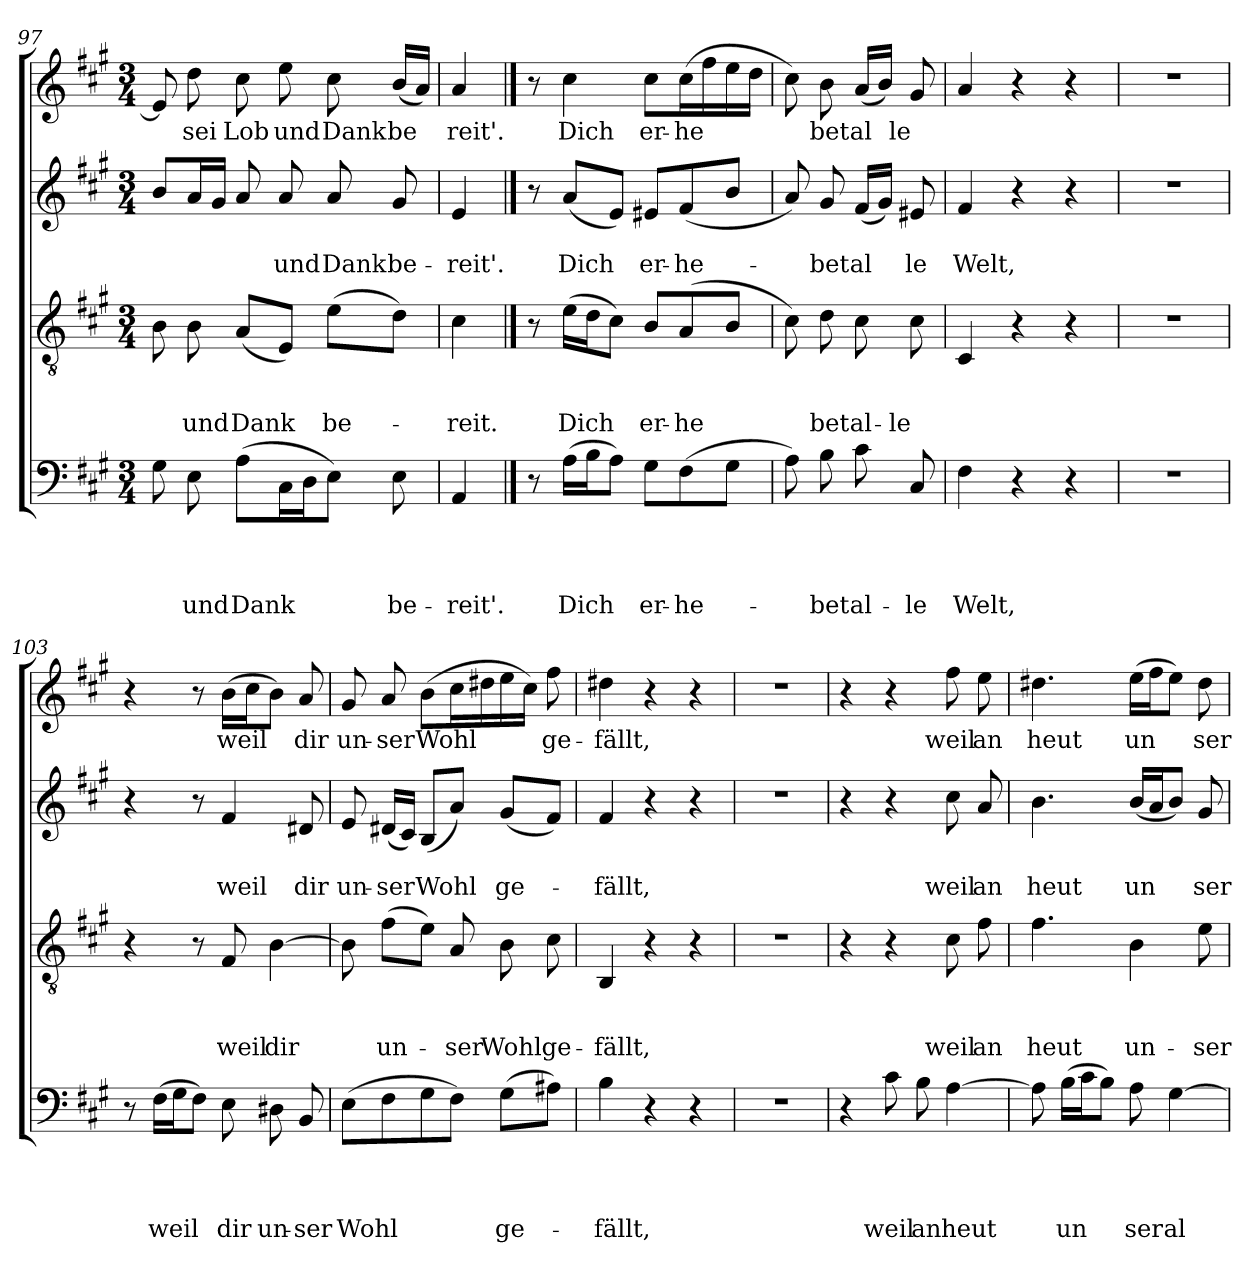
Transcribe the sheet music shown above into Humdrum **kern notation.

**kern	**text	**text	**text	**text	**kern	**text	**text	**text	**kern	**text	**text	**kern	**text
*part4	*part4	*part4	*part4	*part4	*part3	*part3	*part3	*part3	*part2	*part2	*part2	*part1	*part1
*staff4	*staff4	*staff4	*staff4	*staff4	*staff3	*staff3	*staff3	*staff3	*staff2	*staff2	*staff2	*staff1	*staff1
*clefF4	*	*	*	*	*clefGv2	*	*	*	*clefG2	*	*	*clefG2	*
*k[f#c#g#]	*	*	*	*	*k[f#c#g#]	*	*	*	*k[f#c#g#]	*	*	*k[f#c#g#]	*
*A:	*	*	*	*	*A:	*	*	*	*A:	*	*	*A:	*
*M3/4	*	*	*	*	*M3/4	*	*	*	*M3/4	*	*	*M3/4	*
=97	=97	=97	=97	=97	=97	=97	=97	=97	=97	=97	=97	=97	=97
8G#\	.	.	.	.	8B\	.	.	.	8b/L	.	.	8e/]	.
!	!	!	!	!LO:LY:b	!	!	!	!LO:LY:b	!	!	!	!	!LO:LY:b
8E\	.	.	.	und	8B\	.	.	und	16a/L	.	.	8dd\	sei
.	.	.	.	.	.	.	.	.	16g#/JJ	.	.	.	.
!	!	!	!	!LO:LY:b	!	!	!	!LO:LY:b	!	!	!	!	!LO:LY:b
(>8A\L	.	.	.	Dank	(<8A/L	.	.	Dank	8a/	.	.	8cc#\	Lob
!	!	!	!	!	!	!	!	!	!	!	!LO:LY:b	!	!LO:LY:b
16C#\L	.	.	.	.	8E/J)	.	.	.	8a/	.	und	8ee\	und
16D\J	.	.	.	.	.	.	.	.	.	.	.	.	.
!	!	!	!	!	!	!	!	!LO:LY:b	!	!	!LO:LY:b	!	!LO:LY:b
8E\J)	.	.	.	.	(>8e\L	.	.	be-	8a/	.	Dank	8cc#\	Dank
!	!	!	!	!LO:LY:b	!	!	!	!	!	!	!LO:LY:b	!	!LO:LY:b
8E\	.	.	.	be-	8d\J)	.	.	.	8g#/	.	be-	(<16b/LL	be
.	.	.	.	.	.	.	.	.	.	.	.	16a/JJ)	.
=98	=98	=98	=98	=98	=98	=98	=98	=98	=98	=98	=98	=98	=98
!	!	!	!	!LO:LY:b	!	!	!	!LO:LY:b	!	!	!LO:LY:b	!	!LO:LY:b
4AA/	.	.	.	-reit'.	4c#\	.	.	-reit.	4e/	.	-reit'.	4a/	reit'.
==99	==99	==99	==99	==99	==99	==99	==99	==99	==99	==99	==99	==99	==99
8r	.	.	.	.	8r	.	.	.	8r	.	.	8r	.
!	!	!	!	!LO:LY:b	!	!	!	!LO:LY:b	!	!	!LO:LY:b	!	!LO:LY:b
(>16A\LL	.	.	.	Dich	(>16e\LL	.	.	Dich	(<8a/L	.	Dich	4cc#\	Dich
16B\J	.	.	.	.	16d\J	.	.	.	.	.	.	.	.
8A\J)	.	.	.	.	8c#\J)	.	.	.	8e/J)	.	.	.	.
!	!	!	!	!LO:LY:b	!	!	!	!LO:LY:b	!	!	!LO:LY:b	!	!LO:LY:b
8G#\L	.	.	.	er-	8B/L	.	.	er-	8e#X/L	.	er-	8cc#\L	er-
!	!	!	!	!LO:LY:b	!	!	!	!LO:LY:b	!	!	!LO:LY:b	!	!LO:LY:b
(>8F#\	.	.	.	-he-	(>8A/	.	.	-he	(<8f#/	.	-he-	(>16cc#\L	-he
.	.	.	.	.	.	.	.	.	.	.	.	16ff#\	.
8G#\J	.	.	.	.	8B/J	.	.	.	8b/J	.	.	16ee\	.
.	.	.	.	.	.	.	.	.	.	.	.	16dd\JJ	.
=100	=100	=100	=100	=100	=100	=100	=100	=100	=100	=100	=100	=100	=100
8A\)	.	.	.	.	8c#\)	.	.	.	8a/)	.	.	8cc#\)	.
!	!	!	!	!LO:LY:b	!	!	!	!LO:LY:b	!	!	!LO:LY:b	!	!LO:LY:b
8B\	.	.	.	-bet	8d\	.	.	bet	8g#/	.	-bet	8b\	bet
!	!	!	!	!LO:LY:b	!	!	!	!LO:LY:b	!	!	!LO:LY:b	!	!LO:LY:b
8c#\	.	.	.	al-	8c#\	.	.	al-	(<16f#/LL	.	al	(<16a/LL	al
.	.	.	.	.	.	.	.	.	16g#/JJ)	.	.	16b/JJ)	.
!	!	!	!	!LO:LY:b	!	!	!	!LO:LY:b	!	!	!LO:LY:b	!	!LO:LY:b
8C#/	.	.	.	-le	8c#\	.	.	-le	8e#X/	.	le	8g#/	le
!!LO:LB:g=z
=101	=101	=101	=101	=101	=101	=101	=101	=101	=101	=101	=101	=101	=101
!	!	!	!	!LO:LY:b	!	!	!	!	!	!	!LO:LY:b	!	!
4F#\	.	.	.	Welt,	4C#/	.	.	.	4f#/	.	Welt,	4a/	.
4r	.	.	.	.	4r	.	.	.	4r	.	.	4r	.
4r	.	.	.	.	4r	.	.	.	4r	.	.	4r	.
=102	=102	=102	=102	=102	=102	=102	=102	=102	=102	=102	=102	=102	=102
2.r	.	.	.	.	2.r	.	.	.	2.r	.	.	2.r	.
=103	=103	=103	=103	=103	=103	=103	=103	=103	=103	=103	=103	=103	=103
8r	.	.	.	.	4r	.	.	.	4r	.	.	4r	.
!	!	!	!	!LO:LY:b	!	!	!	!	!	!	!	!	!
(>16F#\LL	.	.	.	weil	.	.	.	.	.	.	.	.	.
16G#\J	.	.	.	.	.	.	.	.	.	.	.	.	.
8F#\J)	.	.	.	.	8r	.	.	.	8r	.	.	8r	.
!	!	!	!	!LO:LY:b	!	!	!	!LO:LY:b	!	!	!LO:LY:b	!	!LO:LY:b
8E\	.	.	.	dir	8F#/	.	.	weil	4f#/	.	weil	(>16b\LL	weil
.	.	.	.	.	.	.	.	.	.	.	.	16cc#\J	.
!	!	!	!	!LO:LY:b	!	!	!	!LO:LY:b	!	!	!	!	!
8D#X\	.	.	.	un-	[4B\	.	.	dir	.	.	.	8b\J)	.
!	!	!	!	!LO:LY:b	!	!	!	!	!	!	!LO:LY:b	!	!LO:LY:b
8BB/	.	.	.	-ser	.	.	.	.	8d#X/	.	dir	8a/	dir
=104	=104	=104	=104	=104	=104	=104	=104	=104	=104	=104	=104	=104	=104
!	!	!	!	!LO:LY:b	!	!	!	!	!	!	!LO:LY:b	!	!LO:LY:b
(>8E\L	.	.	.	Wohl	8B\]	.	.	.	8e/	.	un-	8g#/	un-
!	!	!	!	!	!	!	!	!LO:LY:b	!	!	!LO:LY:b	!	!LO:LY:b
8F#\	.	.	.	.	(>8f#\L	.	.	un-	(<16d#X/LL	.	-ser	8a/	-ser
.	.	.	.	.	.	.	.	.	16c#/JJ)	.	.	.	.
!	!	!	!	!	!	!	!	!	!	!	!LO:LY:b	!	!LO:LY:b
8G#\	.	.	.	.	8e\J)	.	.	.	(<8B/L	.	Wohl	(>8b\L	Wohl
!	!	!	!	!	!	!	!	!LO:LY:b	!	!	!	!	!
8F#\J)	.	.	.	.	8A/	.	.	-ser	8a/J)	.	.	16cc#\L	.
.	.	.	.	.	.	.	.	.	.	.	.	16dd#X\	.
!	!	!	!	!LO:LY:b	!	!	!	!LO:LY:b	!	!	!LO:LY:b	!	!
(>8G#\L	.	.	.	ge-	8B\	.	.	Wohl	(<8g#/L	.	ge-	16ee\	.
.	.	.	.	.	.	.	.	.	.	.	.	16cc#\JJ)	.
!	!	!	!	!	!	!	!	!LO:LY:b	!	!	!	!	!LO:LY:b
8A#X\J)	.	.	.	.	8c#\	.	.	ge-	8f#/J)	.	.	8ff#\	ge-
!!LO:LB:g=z
=105	=105	=105	=105	=105	=105	=105	=105	=105	=105	=105	=105	=105	=105
!	!	!	!	!LO:LY:b	!	!	!	!LO:LY:b	!	!	!LO:LY:b	!	!LO:LY:b
4B\	.	.	.	-fällt,	4BB/	.	.	-fällt,	4f#/	.	-fällt,	4dd#X\	-fällt,
4r	.	.	.	.	4r	.	.	.	4r	.	.	4r	.
4r	.	.	.	.	4r	.	.	.	4r	.	.	4r	.
=106	=106	=106	=106	=106	=106	=106	=106	=106	=106	=106	=106	=106	=106
2.r	.	.	.	.	2.r	.	.	.	2.r	.	.	2.r	.
=107	=107	=107	=107	=107	=107	=107	=107	=107	=107	=107	=107	=107	=107
4r	.	.	.	.	4r	.	.	.	4r	.	.	4r	.
!	!	!	!	!LO:LY:b	!	!	!	!	!	!	!	!	!
8c#\	.	.	.	weil	4r	.	.	.	4r	.	.	4r	.
!	!	!	!	!LO:LY:b	!	!	!	!	!	!	!	!	!
8B\	.	.	.	an	.	.	.	.	.	.	.	.	.
!	!	!	!	!LO:LY:b	!	!	!	!LO:LY:b	!	!	!LO:LY:b	!	!LO:LY:b
[4A\	.	.	.	heut	8c#\	.	.	weil	8cc#\	.	weil	8ff#\	weil
!	!	!	!	!	!	!	!	!LO:LY:b	!	!	!LO:LY:b	!	!LO:LY:b
.	.	.	.	.	8f#\	.	.	an	8a/	.	an	8ee\	an
=108	=108	=108	=108	=108	=108	=108	=108	=108	=108	=108	=108	=108	=108
!	!	!	!	!	!	!	!	!LO:LY:b	!	!	!LO:LY:b	!	!LO:LY:b
8A\]	.	.	.	.	4.f#\	.	.	heut	4.b\	.	heut	4.dd#X\	heut
!	!	!	!	!LO:LY:b	!	!	!	!	!	!	!	!	!
(>16B\LL	.	.	.	un	.	.	.	.	.	.	.	.	.
16c#\J	.	.	.	.	.	.	.	.	.	.	.	.	.
8B\J)	.	.	.	.	.	.	.	.	.	.	.	.	.
!	!	!	!	!LO:LY:b	!	!	!	!LO:LY:b	!	!	!LO:LY:b	!	!LO:LY:b
8A\	.	.	.	ser	4B\	.	.	un-	(<16b/LL	.	un	(>16ee\LL	un
.	.	.	.	.	.	.	.	.	16a/J	.	.	16ff#\J	.
!	!	!	!	!LO:LY:b	!	!	!	!	!	!	!	!	!
[4G#\	.	.	.	al-	.	.	.	.	8b/J)	.	.	8ee\J)	.
!	!	!	!	!	!	!	!	!LO:LY:b	!	!	!LO:LY:b	!	!LO:LY:b
.	.	.	.	.	8e\	.	.	-ser	8g#/	.	ser	8dd#\	ser
=	=	=	=	=	=	=	=	=	=	=	=	=	=
*-	*-	*-	*-	*-	*-	*-	*-	*-	*-	*-	*-	*-	*-
